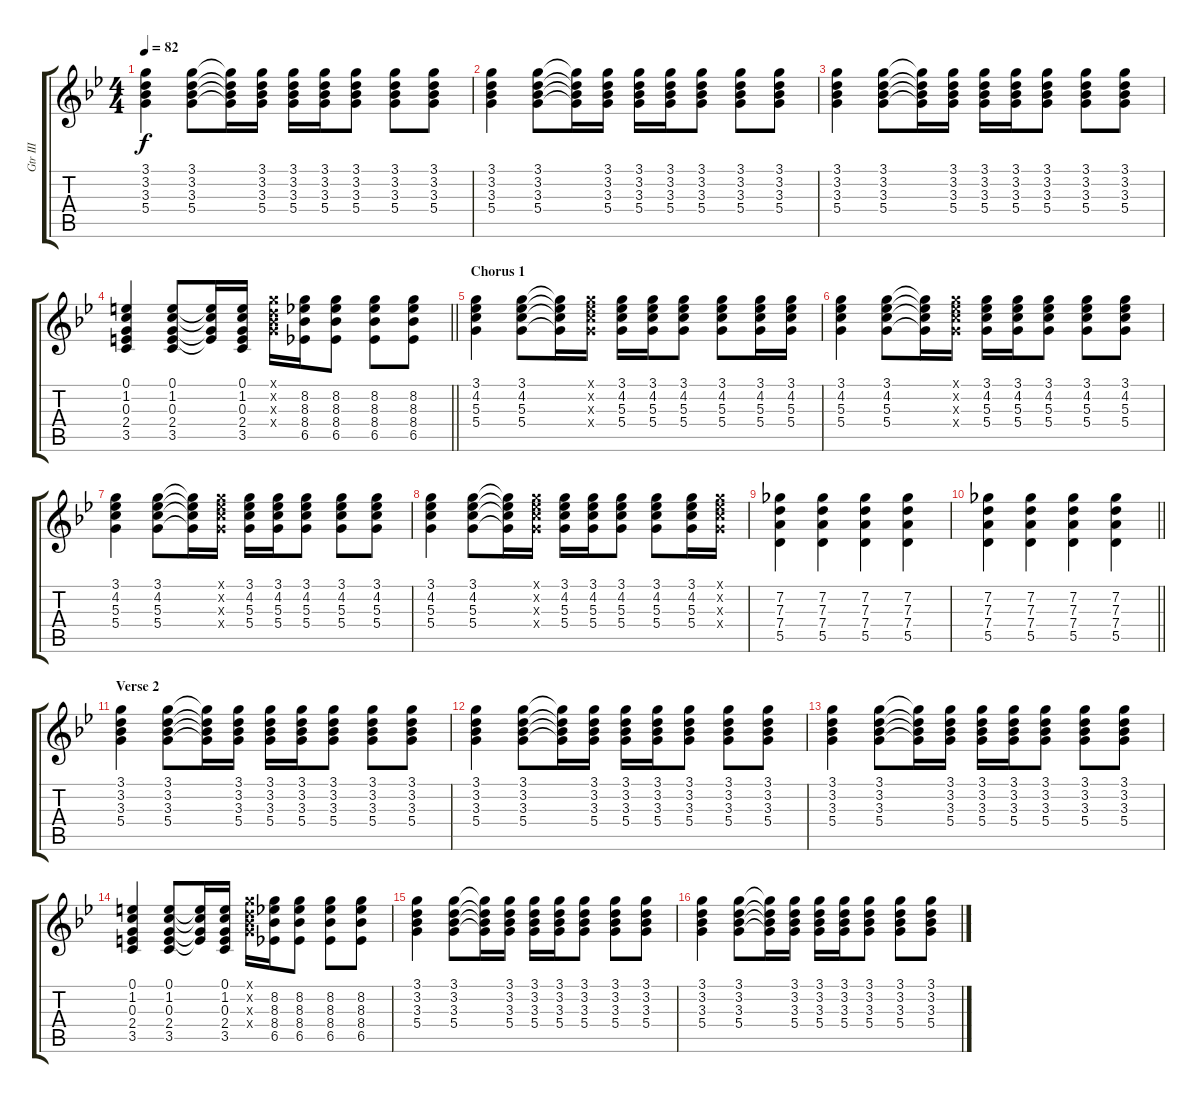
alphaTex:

\track ("Gtr III " "Gtr III ") {instrument acousticguitarsteel}
\staff {score tabs}
\tuning (E4 B3 G3 D3 A2 E2) {hide}
\ts (4 4)
\tempo 82
\clef g2
\ks gminor
(3.1 3.2 3.3 5.4).4{dy f} (3.1 3.2 3.3 5.4).8 (3.1{t} 3.2{t} 3.3{t} 5.4{t}).16 (3.1 3.2 3.3 5.4).16 (3.1 3.2 3.3 5.4).16 (3.1 3.2 3.3 5.4).16 (3.1 3.2 3.3 5.4).8 (3.1 3.2 3.3 5.4).8 (3.1 3.2 3.3 5.4).8 |
(3.1 3.2 3.3 5.4).4 (3.1 3.2 3.3 5.4).8 (3.1{t} 3.2{t} 3.3{t} 5.4{t}).16 (3.1 3.2 3.3 5.4).16 (3.1 3.2 3.3 5.4).16 (3.1 3.2 3.3 5.4).16 (3.1 3.2 3.3 5.4).8 (3.1 3.2 3.3 5.4).8 (3.1 3.2 3.3 5.4).8 |
(3.1 3.2 3.3 5.4).4 (3.1 3.2 3.3 5.4).8 (3.1{t} 3.2{t} 3.3{t} 5.4{t}).16 (3.1 3.2 3.3 5.4).16 (3.1 3.2 3.3 5.4).16 (3.1 3.2 3.3 5.4).16 (3.1 3.2 3.3 5.4).8 (3.1 3.2 3.3 5.4).8 (3.1 3.2 3.3 5.4).8 |
\barLineRight lightlight
(0.1 1.2 0.3 2.4 3.5).4 (0.1 1.2 0.3 2.4 3.5).8 (0.1{t} 1.2{t} 0.3{t} 2.4{t}).16 (0.1 1.2 0.3 2.4 3.5).16 (3.1{x} 3.2{x} 3.3{x} 5.4{x}).16 (8.2 8.3 8.4 6.5).16 (8.2 8.3 8.4 6.5).8 (8.2 8.3 8.4 6.5).8 (8.2 8.3 8.4 6.5).8 |
\section ("" "Chorus 1")
(3.1 4.2 5.3 5.4).4 (3.1 4.2 5.3 5.4).8 (3.1{t} 4.2{t} 5.3{t} 5.4{t}).16 (3.1{x} 4.2{x} 5.3{x} 5.4{x}).16 (3.1 4.2 5.3 5.4).16 (3.1 4.2 5.3 5.4).16 (3.1 4.2 5.3 5.4).8 (3.1 4.2 5.3 5.4).8 (3.1 4.2 5.3 5.4).16 (3.1 4.2 5.3 5.4).16 |
(3.1 4.2 5.3 5.4).4 (3.1 4.2 5.3 5.4).8 (3.1{t} 4.2{t} 5.3{t} 5.4{t}).16 (3.1{x} 4.2{x} 5.3{x} 5.4{x}).16 (3.1 4.2 5.3 5.4).16 (3.1 4.2 5.3 5.4).16 (3.1 4.2 5.3 5.4).8 (3.1 4.2 5.3 5.4).8 (3.1 4.2 5.3 5.4).8 |
(3.1 4.2 5.3 5.4).4 (3.1 4.2 5.3 5.4).8 (3.1{t} 4.2{t} 5.3{t} 5.4{t}).16 (3.1{x} 4.2{x} 5.3{x} 5.4{x}).16 (3.1 4.2 5.3 5.4).16 (3.1 4.2 5.3 5.4).16 (3.1 4.2 5.3 5.4).8 (3.1 4.2 5.3 5.4).8 (3.1 4.2 5.3 5.4).8 |
(3.1 4.2 5.3 5.4).4 (3.1 4.2 5.3 5.4).8 (3.1{t} 4.2{t} 5.3{t} 5.4{t}).16 (3.1{x} 4.2{x} 5.3{x} 5.4{x}).16 (3.1 4.2 5.3 5.4).16 (3.1 4.2 5.3 5.4).16 (3.1 4.2 5.3 5.4).8 (3.1 4.2 5.3 5.4).8 (3.1 4.2 5.3 5.4).16 (3.1{x} 4.2{x} 5.3{x} 5.4{x}).16 |
(7.2 7.3 7.4 5.5).4 (7.2 7.3 7.4 5.5).4 (7.2 7.3 7.4 5.5).4 (7.2 7.3 7.4 5.5).4 |
\barLineRight lightlight
(7.2 7.3 7.4 5.5).4 (7.2 7.3 7.4 5.5).4 (7.2 7.3 7.4 5.5).4 (7.2 7.3 7.4 5.5).4 |
\section ("" "Verse 2")
(3.1 3.2 3.3 5.4).4 (3.1 3.2 3.3 5.4).8 (3.1{t} 3.2{t} 3.3{t} 5.4{t}).16 (3.1 3.2 3.3 5.4).16 (3.1 3.2 3.3 5.4).16 (3.1 3.2 3.3 5.4).16 (3.1 3.2 3.3 5.4).8 (3.1 3.2 3.3 5.4).8 (3.1 3.2 3.3 5.4).8 |
(3.1 3.2 3.3 5.4).4 (3.1 3.2 3.3 5.4).8 (3.1{t} 3.2{t} 3.3{t} 5.4{t}).16 (3.1 3.2 3.3 5.4).16 (3.1 3.2 3.3 5.4).16 (3.1 3.2 3.3 5.4).16 (3.1 3.2 3.3 5.4).8 (3.1 3.2 3.3 5.4).8 (3.1 3.2 3.3 5.4).8 |
(3.1 3.2 3.3 5.4).4 (3.1 3.2 3.3 5.4).8 (3.1{t} 3.2{t} 3.3{t} 5.4{t}).16 (3.1 3.2 3.3 5.4).16 (3.1 3.2 3.3 5.4).16 (3.1 3.2 3.3 5.4).16 (3.1 3.2 3.3 5.4).8 (3.1 3.2 3.3 5.4).8 (3.1 3.2 3.3 5.4).8 |
(0.1 1.2 0.3 2.4 3.5).4 (0.1 1.2 0.3 2.4 3.5).8 (0.1{t} 1.2{t} 0.3{t} 2.4{t}).16 (0.1 1.2 0.3 2.4 3.5).16 (3.1{x} 3.2{x} 3.3{x} 5.4{x}).16 (8.2 8.3 8.4 6.5).16 (8.2 8.3 8.4 6.5).8 (8.2 8.3 8.4 6.5).8 (8.2 8.3 8.4 6.5).8 |
(3.1 3.2 3.3 5.4).4 (3.1 3.2 3.3 5.4).8 (3.1{t} 3.2{t} 3.3{t} 5.4{t}).16 (3.1 3.2 3.3 5.4).16 (3.1 3.2 3.3 5.4).16 (3.1 3.2 3.3 5.4).16 (3.1 3.2 3.3 5.4).8 (3.1 3.2 3.3 5.4).8 (3.1 3.2 3.3 5.4).8 |
(3.1 3.2 3.3 5.4).4 (3.1 3.2 3.3 5.4).8 (3.1{t} 3.2{t} 3.3{t} 5.4{t}).16 (3.1 3.2 3.3 5.4).16 (3.1 3.2 3.3 5.4).16 (3.1 3.2 3.3 5.4).16 (3.1 3.2 3.3 5.4).8 (3.1 3.2 3.3 5.4).8 (3.1 3.2 3.3 5.4).8
